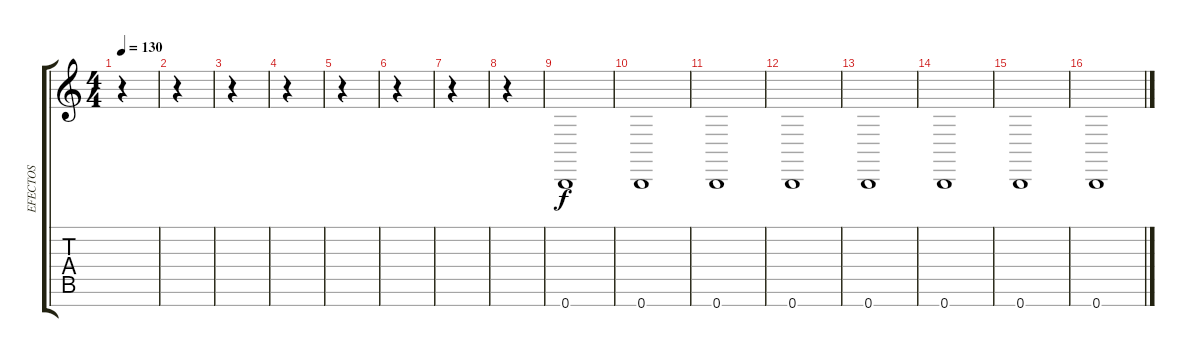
\track ("EFECTOS" "EFECTOS") {instrument gunshot}
\staff {score tabs}
\tuning (E4 B3 G3 D3 A2 E2 B1) {hide}
\ts (4 4)
\tempo 130
\clef g2
\ks c
r.4{dy f} |
r.4 |
r.4 |
r.4 |
r.4 |
r.4 |
r.4 |
r.4 |
0.7.1 |
0.7.1 |
0.7.1 |
0.7.1 |
0.7.1 |
0.7.1 |
0.7.1 |
0.7.1
